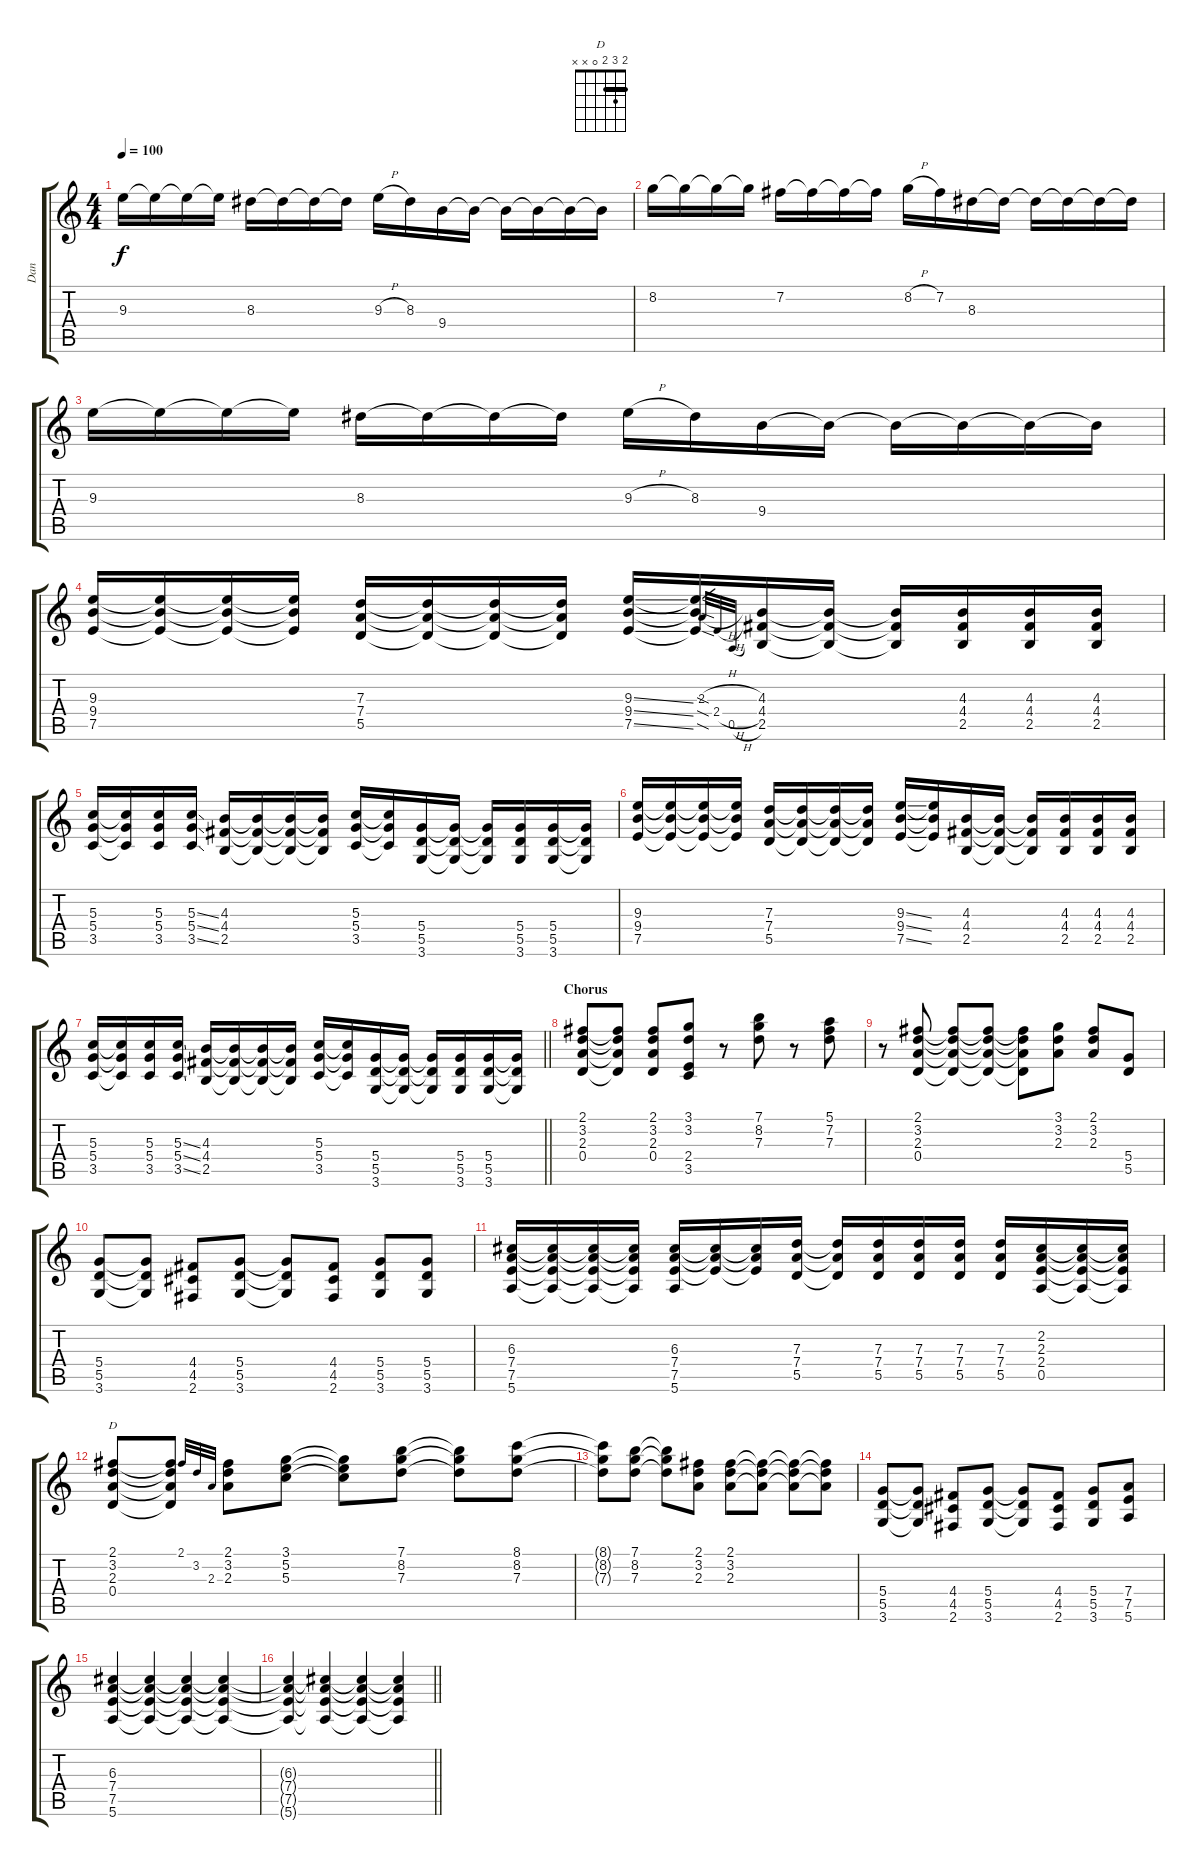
\track ("Dan" "Dan") {instrument overdrivenguitar}
\staff {score tabs}
\tuning (E4 B3 G3 D3 A2 E2) {hide}
\chord ("D" 2 3 2 0 x x) {barre 2}
\ts (4 4)
\tempo 100
\clef g2
\ks c
9.3.16{dy f} 9.3{t}.16 9.3{t}.16 9.3{t}.16 8.3.16 8.3{t}.16 8.3{t}.16 8.3{t}.16 9.3{h}.16 8.3.16 9.4.16 9.4{t}.16 9.4{t}.16 9.4{t}.16 9.4{t}.16 9.4{t}.16 |
8.2.16 8.2{t}.16 8.2{t}.16 8.2{t}.16 7.2.16 7.2{t}.16 7.2{t}.16 7.2{t}.16 8.2{h}.16 7.2.16 8.3.16 8.3{t}.16 8.3{t}.16 8.3{t}.16 8.3{t}.16 8.3{t}.16 |
9.3.16 9.3{t}.16 9.3{t}.16 9.3{t}.16 8.3.16 8.3{t}.16 8.3{t}.16 8.3{t}.16 9.3{h}.16 8.3.16 9.4.16 9.4{t}.16 9.4{t}.16 9.4{t}.16 9.4{t}.16 9.4{t}.16 |
(9.3 9.4 7.5).16 (9.3{t} 9.4{t} 7.5{t}).16 (9.3{t} 9.4{t} 7.5{t}).16 (9.3{t} 9.4{t} 7.5{t}).16 (7.3 7.4 5.5).16 (7.3{t} 7.4{t} 5.5{t}).16 (7.3{t} 7.4{t} 5.5{t}).16 (7.3{t} 7.4{t} 5.5{t}).16 (9.3{ss} 9.4{ss} 7.5{ss}).16 (9.3{sod t} 9.4{sod t} 7.5{sod t}).16 2.3{h}.32{gr} 2.4{h}.32{gr} 0.5{h}.32{gr} (4.3 4.4 2.5).16 (4.3{t} 4.4{t} 2.5{t}).16 (4.3{t} 4.4{t} 2.5{t}).16 (4.3 4.4 2.5).16 (4.3 4.4 2.5).16 (4.3 4.4 2.5).16 |
(5.3 5.4 3.5).16 (5.3{t} 5.4{t} 3.5{t}).16 (5.3 5.4 3.5).16 (5.3{ss} 5.4{ss} 3.5{ss}).16 (4.3 4.4 2.5).16 (4.3{t} 4.4{t} 2.5{t}).16 (4.3{t} 4.4{t} 2.5{t}).16 (4.3{t} 4.4{t} 2.5{t}).16 (5.3 5.4 3.5).16 (5.3{t} 5.4{t} 3.5{t}).16 (5.4 5.5 3.6).16 (5.4{t} 5.5{t} 3.6{t}).16 (5.4{t} 5.5{t} 3.6{t}).16 (5.4 5.5 3.6).16 (5.4 5.5 3.6).16 (5.4{t} 5.5{t} 3.6{t}).16 |
(9.3 9.4 7.5).16 (9.3{t} 9.4{t} 7.5{t}).16 (9.3{t} 9.4{t} 7.5{t}).16 (9.3{t} 9.4{t} 7.5{t}).16 (7.3 7.4 5.5).16 (7.3{t} 7.4{t} 5.5{t}).16 (7.3{t} 7.4{t} 5.5{t}).16 (7.3{t} 7.4{t} 5.5{t}).16 (9.3{ss} 9.4{ss} 7.5{ss}).16 (9.3{t} 9.4{t} 7.5{t}).16 (4.3 4.4 2.5).16 (4.3{t} 4.4{t} 2.5{t}).16 (4.3{t} 4.4{t} 2.5{t}).16 (4.3 4.4 2.5).16 (4.3 4.4 2.5).16 (4.3 4.4 2.5).16 |
\barLineRight lightlight
(5.3 5.4 3.5).16 (5.3{t} 5.4{t} 3.5{t}).16 (5.3 5.4 3.5).16 (5.3{ss} 5.4{ss} 3.5{ss}).16 (4.3 4.4 2.5).16 (4.3{t} 4.4{t} 2.5{t}).16 (4.3{t} 4.4{t} 2.5{t}).16 (4.3{t} 4.4{t} 2.5{t}).16 (5.3 5.4 3.5).16 (5.3{t} 5.4{t} 3.5{t}).16 (5.4 5.5 3.6).16 (5.4{t} 5.5{t} 3.6{t}).16 (5.4{t} 5.5{t} 3.6{t}).16 (5.4 5.5 3.6).16 (5.4 5.5 3.6).16 (5.4{t} 5.5{t} 3.6{t}).16 |
\section ("" "Chorus")
(2.1 3.2 2.3 0.4).8 (2.1{t} 3.2{t} 2.3{t} 0.4{t}).8 (2.1 3.2 2.3 0.4).8 (3.1 3.2 2.4 3.5).8 r.8 (7.1 8.2 7.3).8 r.8 (5.1 7.2 7.3).8 |
r.8 (2.1 3.2 2.3 0.4).8 (2.1{t} 3.2{t} 2.3{t} 0.4{t}).8 (2.1{t} 3.2{t} 2.3{t} 0.4{t}).8 (2.1{t} 3.2{t} 2.3{t} 0.4{t}).8 (3.1 3.2 2.3).8 (2.1 3.2 2.3).8 (5.4 5.5).8 |
(5.4 5.5 3.6).8 (5.4{t} 5.5{t} 3.6{t}).8 (4.4 4.5 2.6).8 (5.4 5.5 3.6).8 (5.4{t} 5.5{t} 3.6{t}).8 (4.4 4.5 2.6).8 (5.4 5.5 3.6).8 (5.4 5.5 3.6).8 |
(6.3 7.4 7.5 5.6).16 (6.3{t} 7.4{t} 7.5{t} 5.6{t}).16 (6.3{t} 7.4{t} 7.5{t} 5.6{t}).16 (6.3{t} 7.4{t} 7.5{t} 5.6{t}).16 (6.3 7.4 7.5 5.6).16 (6.3{t} 7.4{t} 7.5{t}).16 (6.3{t} 7.4{t} 7.5{t}).16 (7.3 7.4 5.5).16 (7.3{t} 7.4{t} 5.5{t}).16 (7.3 7.4 5.5).16 (7.3 7.4 5.5).16 (7.3 7.4 5.5).16 (7.3 7.4 5.5).16 (2.2 2.3 2.4 0.5).16 (2.2{t} 2.3{t} 2.4{t} 0.5{t}).16 (2.2{t} 2.3{t} 2.4{t} 0.5{t}).16 |
(2.1 3.2 2.3 0.4).8{ch "D"} (2.1{t} 3.2{t} 2.3{t} 0.4{t}).8 2.1.32{gr onbeat} 3.2.32{gr onbeat} 2.3.32{gr onbeat} (2.1 3.2 2.3).8 (3.1 5.2 5.3).8 (3.1{t} 5.2{t} 5.3{t}).8 (7.1 8.2 7.3).8 (7.1{t} 8.2{t} 7.3{t}).8 (8.1 8.2 7.3).8 |
(8.1{t} 8.2{t} 7.3{t}).8 (7.1 8.2 7.3).8 (7.1{t} 8.2{t} 7.3{t}).8 (2.1 3.2 2.3).8 (2.1 3.2 2.3).8 (2.1{t} 3.2{t} 2.3{t}).8 (2.1{t} 3.2{t} 2.3{t}).8 (2.1{t} 3.2{t} 2.3{t}).8 |
(5.4 5.5 3.6).8 (5.4{t} 5.5{t} 3.6{t}).8 (4.4 4.5 2.6).8 (5.4 5.5 3.6).8 (5.4{t} 5.5{t} 3.6{t}).8 (4.4 4.5 2.6).8 (5.4 5.5 3.6).8 (7.4 7.5 5.6).8 |
(6.3 7.4 7.5 5.6).4 (6.3{t} 7.4{t} 7.5{t} 5.6{t}).4 (6.3{t} 7.4{t} 7.5{t} 5.6{t}).4 (6.3{t} 7.4{t} 7.5{t} 5.6{t}).4 |
\barLineRight lightlight
(6.3{t} 7.4{t} 7.5{t} 5.6{t}).4 (6.3{t} 7.4{t} 7.5{t} 5.6{t}).4 (6.3{t} 7.4{t} 7.5{t} 5.6{t}).4 (6.3{t} 7.4{t} 7.5{t} 5.6{t}).4
